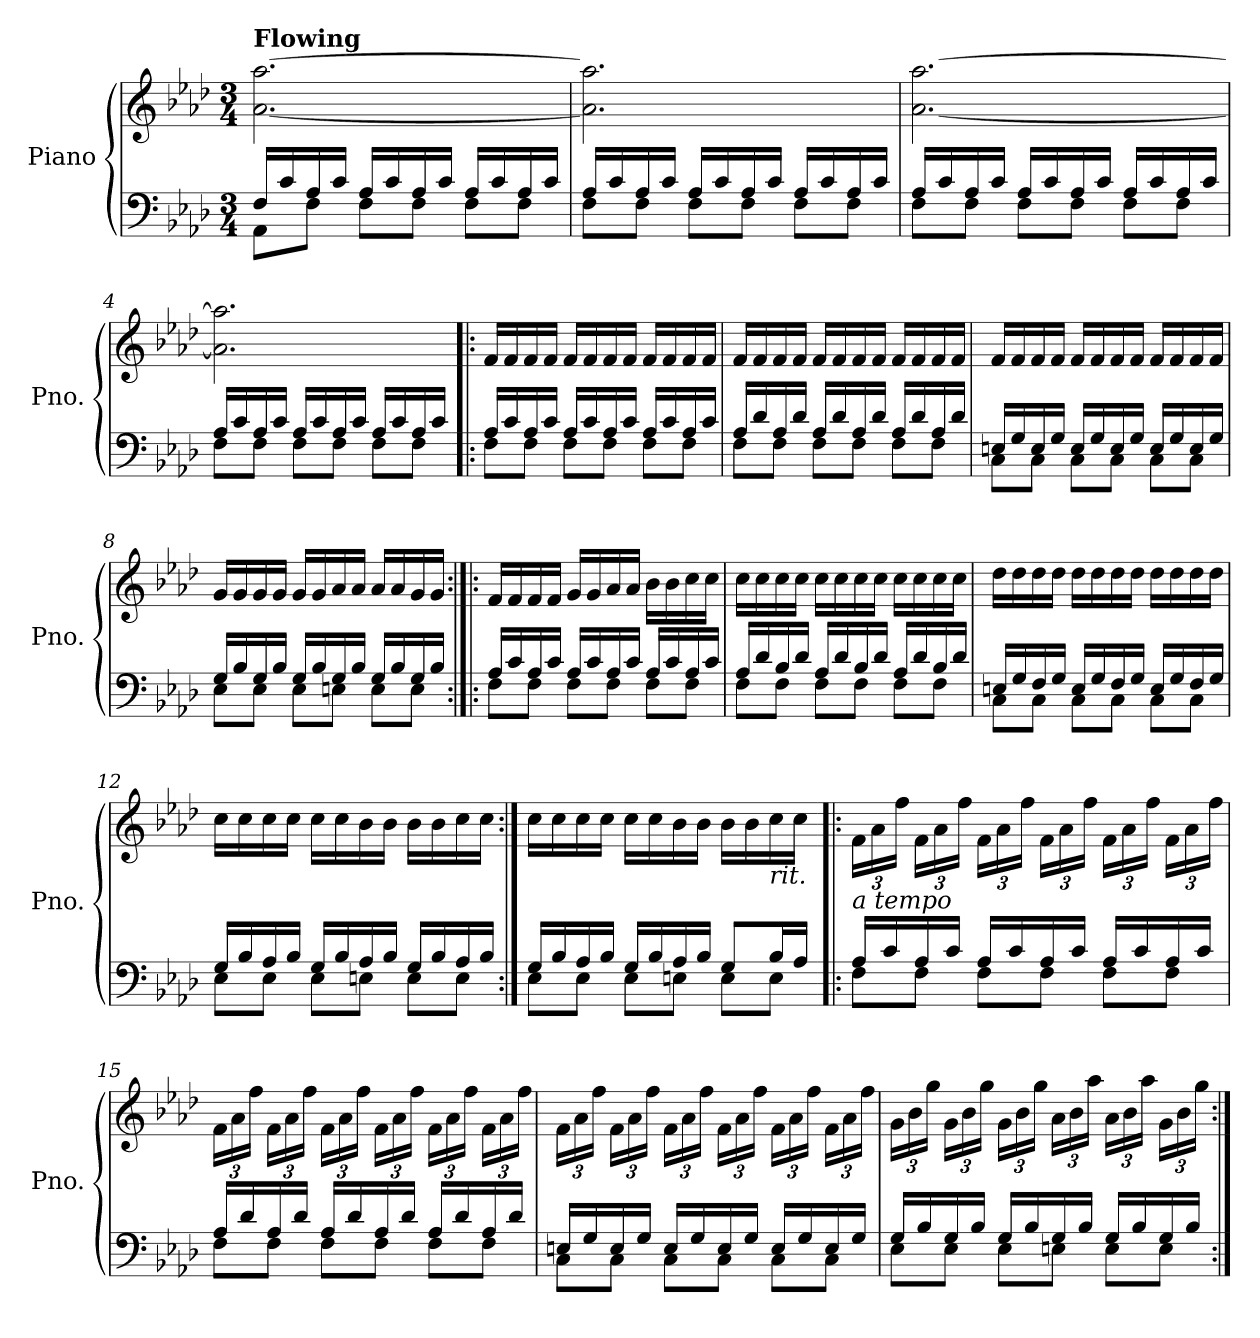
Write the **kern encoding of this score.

**kern	**kern	**dynam
*part1	*part1	*part1
*staff2	*staff1	*staff1/2
*I"Piano	*	*
*I'Pno.	*	*
*clefF4	*clefG2	*
*k[b-e-a-d-]	*k[b-e-a-d-]	*
*M3/4	*M3/4	*
=1	=1	=1
*^	*	*
!	!	!LO:TX:a:B:t=Flowing	!
!	!	!	!LO:DY:b=2
!	!	!	!LO:DY:n=1:b
16F/LL	8AA-\L	[2.a-\ [2.aa-\	mp mf
16c/	.	.	.
16A-/	8F\J	.	.
16c/JJ	.	.	.
16A-/LL	8F\L	.	.
16c/	.	.	.
16A-/	8F\J	.	.
16c/JJ	.	.	.
16A-/LL	8F\L	.	.
16c/	.	.	.
16A-/	8F\J	.	.
16c/JJ	.	.	.
=2	=2	=2	=2
16A-/LL	8F\L	2.a-\] 2.aa-\]	.
16c/	.	.	.
16A-/	8F\J	.	.
16c/JJ	.	.	.
16A-/LL	8F\L	.	.
16c/	.	.	.
16A-/	8F\J	.	.
16c/JJ	.	.	.
16A-/LL	8F\L	.	.
16c/	.	.	.
16A-/	8F\J	.	.
16c/JJ	.	.	.
=3	=3	=3	=3
16A-/LL	8F\L	[2.a-\ [2.aa-\	.
16c/	.	.	.
16A-/	8F\J	.	.
16c/JJ	.	.	.
16A-/LL	8F\L	.	.
16c/	.	.	.
16A-/	8F\J	.	.
16c/JJ	.	.	.
16A-/LL	8F\L	.	.
16c/	.	.	.
16A-/	8F\J	.	.
16c/JJ	.	.	.
!!LO:LB:g=z
=4	=4	=4	=4
16A-/LL	8F\L	2.a-\] 2.aa-\]	.
16c/	.	.	.
16A-/	8F\J	.	.
16c/JJ	.	.	.
16A-/LL	8F\L	.	.
16c/	.	.	.
16A-/	8F\J	.	.
16c/JJ	.	.	.
16A-/LL	8F\L	.	.
16c/	.	.	.
16A-/	8F\J	.	.
16c/JJ	.	.	.
=5!|:	=5!|:	=5!|:	=5!|:
16A-/LL	8F\L	16f/LL	.
16c/	.	16f/	.
16A-/	8F\J	16f/	.
16c/JJ	.	16f/JJ	.
16A-/LL	8F\L	16f/LL	.
16c/	.	16f/	.
16A-/	8F\J	16f/	.
16c/JJ	.	16f/JJ	.
16A-/LL	8F\L	16f/LL	.
16c/	.	16f/	.
16A-/	8F\J	16f/	.
16c/JJ	.	16f/JJ	.
=6	=6	=6	=6
16A-/LL	8F\L	16f/LL	.
16d-/	.	16f/	.
16A-/	8F\J	16f/	.
16d-/JJ	.	16f/JJ	.
16A-/LL	8F\L	16f/LL	.
16d-/	.	16f/	.
16A-/	8F\J	16f/	.
16d-/JJ	.	16f/JJ	.
16A-/LL	8F\L	16f/LL	.
16d-/	.	16f/	.
16A-/	8F\J	16f/	.
16d-/JJ	.	16f/JJ	.
!!LO:LB:g=z
=7	=7	=7	=7
16En/LL	8C\L	16f/LL	.
16G/	.	16f/	.
16E/	8C\J	16f/	.
16G/JJ	.	16f/JJ	.
16E/LL	8C\L	16f/LL	.
16G/	.	16f/	.
16E/	8C\J	16f/	.
16G/JJ	.	16f/JJ	.
16E/LL	8C\L	16f/LL	.
16G/	.	16f/	.
16E/	8C\J	16f/	.
16G/JJ	.	16f/JJ	.
=8	=8	=8	=8
16G/LL	8E-\L	16g/LL	.
16B-/	.	16g/	.
16G/	8E-\J	16g/	.
16B-/JJ	.	16g/JJ	.
16G/LL	8E-\L	16g/LL	.
16B-/	.	16g/	.
16G/	8En\J	16a-/	.
16B-/JJ	.	16a-/JJ	.
16G/LL	8E\L	16a-/LL	.
16B-/	.	16a-/	.
16G/	8E\J	16g/	.
16B-/JJ	.	16g/JJ	.
=9:|!|:	=9:|!|:	=9:|!|:	=9:|!|:
16A-/LL	8F\L	16f/LL	.
16c/	.	16f/	.
16A-/	8F\J	16f/	.
16c/JJ	.	16f/JJ	.
16A-/LL	8F\L	16g/LL	.
16c/	.	16g/	.
16A-/	8F\J	16a-/	.
16c/JJ	.	16a-/JJ	.
16A-/LL	8F\L	16b-\LL	.
16c/	.	16b-\	.
16A-/	8F\J	16cc\	.
16c/JJ	.	16cc\JJ	.
!!LO:LB:g=z
=10	=10	=10	=10
16A-/LL	8F\L	16cc\LL	.
16d-/	.	16cc\	.
16B-/	8F\J	16cc\	.
16d-/JJ	.	16cc\JJ	.
16A-/LL	8F\L	16cc\LL	.
16d-/	.	16cc\	.
16B-/	8F\J	16cc\	.
16d-/JJ	.	16cc\JJ	.
16A-/LL	8F\L	16cc\LL	.
16d-/	.	16cc\	.
16B-/	8F\J	16cc\	.
16d-/JJ	.	16cc\JJ	.
=11	=11	=11	=11
16En/LL	8C\L	16dd-\LL	.
16G/	.	16dd-\	.
16F/	8C\J	16dd-\	.
16G/JJ	.	16dd-\JJ	.
16E/LL	8C\L	16dd-\LL	.
16G/	.	16dd-\	.
16F/	8C\J	16dd-\	.
16G/JJ	.	16dd-\JJ	.
16E/LL	8C\L	16dd-\LL	.
16G/	.	16dd-\	.
16F/	8C\J	16dd-\	.
16G/JJ	.	16dd-\JJ	.
=12	=12	=12	=12
16G/LL	8E-\L	16cc\LL	.
16B-/	.	16cc\	.
16A-/	8E-\J	16cc\	.
16B-/JJ	.	16cc\JJ	.
16G/LL	8E-\L	16cc\LL	.
16B-/	.	16cc\	.
16A-/	8En\J	16b-\	.
16B-/JJ	.	16b-\JJ	.
16G/LL	8E\L	16b-\LL	.
16B-/	.	16b-\	.
16A-/	8E\J	16cc\	.
16B-/JJ	.	16cc\JJ	.
!!LO:LB:g=z
=13:|!	=13:|!	=13:|!	=13:|!
16G/LL	8E-\L	16cc\LL	.
16B-/	.	16cc\	.
16A-/	8E-\J	16cc\	.
16B-/JJ	.	16cc\JJ	.
16G/LL	8E-\L	16cc\LL	.
16B-/	.	16cc\	.
16A-/	8En\J	16b-\	.
16B-/JJ	.	16b-\JJ	.
8G/L	8E\L	16b-\LL	.
.	.	16b-\	.
!	!	!LO:TX:b:i:t=rit.	!
16B-/L	8E\J	16cc\	.
*	*	*MM80	*
16A-/JJ	.	16cc\JJ	.
=14!|:	=14!|:	=14!|:	=14!|:
*	*	*Xbrackettup	*
!	!	!LO:TX:b:i:t=a tempo	!
16A-/LL	8F\L	24f\LL	.
.	.	24a-\	.
16c/	.	.	.
.	.	24ff\JJ	.
16A-/	8F\J	24f\LL	.
.	.	24a-\	.
16c/JJ	.	.	.
.	.	24ff\JJ	.
16A-/LL	8F\L	24f\LL	.
.	.	24a-\	.
16c/	.	.	.
.	.	24ff\JJ	.
16A-/	8F\J	24f\LL	.
.	.	24a-\	.
16c/JJ	.	.	.
.	.	24ff\JJ	.
16A-/LL	8F\L	24f\LL	.
.	.	24a-\	.
16c/	.	.	.
.	.	24ff\JJ	.
16A-/	8F\J	24f\LL	.
.	.	24a-\	.
16c/JJ	.	.	.
.	.	24ff\JJ	.
=15	=15	=15	=15
16A-/LL	8F\L	24f\LL	.
.	.	24a-\	.
16d-/	.	.	.
.	.	24ff\JJ	.
16A-/	8F\J	24f\LL	.
.	.	24a-\	.
16d-/JJ	.	.	.
.	.	24ff\JJ	.
16A-/LL	8F\L	24f\LL	.
.	.	24a-\	.
16d-/	.	.	.
.	.	24ff\JJ	.
16A-/	8F\J	24f\LL	.
.	.	24a-\	.
16d-/JJ	.	.	.
.	.	24ff\JJ	.
16A-/LL	8F\L	24f\LL	.
.	.	24a-\	.
16d-/	.	.	.
.	.	24ff\JJ	.
16A-/	8F\J	24f\LL	.
.	.	24a-\	.
16d-/JJ	.	.	.
.	.	24ff\JJ	.
!!LO:LB:g=z
=16	=16	=16	=16
16En/LL	8C\L	24f\LL	.
.	.	24a-\	.
16G/	.	.	.
.	.	24ff\JJ	.
16E/	8C\J	24f\LL	.
.	.	24a-\	.
16G/JJ	.	.	.
.	.	24ff\JJ	.
16E/LL	8C\L	24f\LL	.
.	.	24a-\	.
16G/	.	.	.
.	.	24ff\JJ	.
16E/	8C\J	24f\LL	.
.	.	24a-\	.
16G/JJ	.	.	.
.	.	24ff\JJ	.
16E/LL	8C\L	24f\LL	.
.	.	24a-\	.
16G/	.	.	.
.	.	24ff\JJ	.
16E/	8C\J	24f\LL	.
.	.	24a-\	.
16G/JJ	.	.	.
.	.	24ff\JJ	.
=17	=17	=17	=17
16G/LL	8E-\L	24g\LL	.
.	.	24b-\	.
16B-/	.	.	.
.	.	24gg\JJ	.
16G/	8E-\J	24g\LL	.
.	.	24b-\	.
16B-/JJ	.	.	.
.	.	24gg\JJ	.
16G/LL	8E-\L	24g\LL	.
.	.	24b-\	.
16B-/	.	.	.
.	.	24gg\JJ	.
16G/	8En\J	24a-\LL	.
.	.	24b-\	.
16B-/JJ	.	.	.
.	.	24aa-\JJ	.
16G/LL	8E\L	24a-\LL	.
.	.	24b-\	.
16B-/	.	.	.
.	.	24aa-\JJ	.
16G/	8E\J	24g\LL	.
.	.	24b-\	.
16B-/JJ	.	.	.
.	.	24gg\JJ	.
*v	*v	*	*
=:|!	=:|!	=:|!
*-	*-	*-
